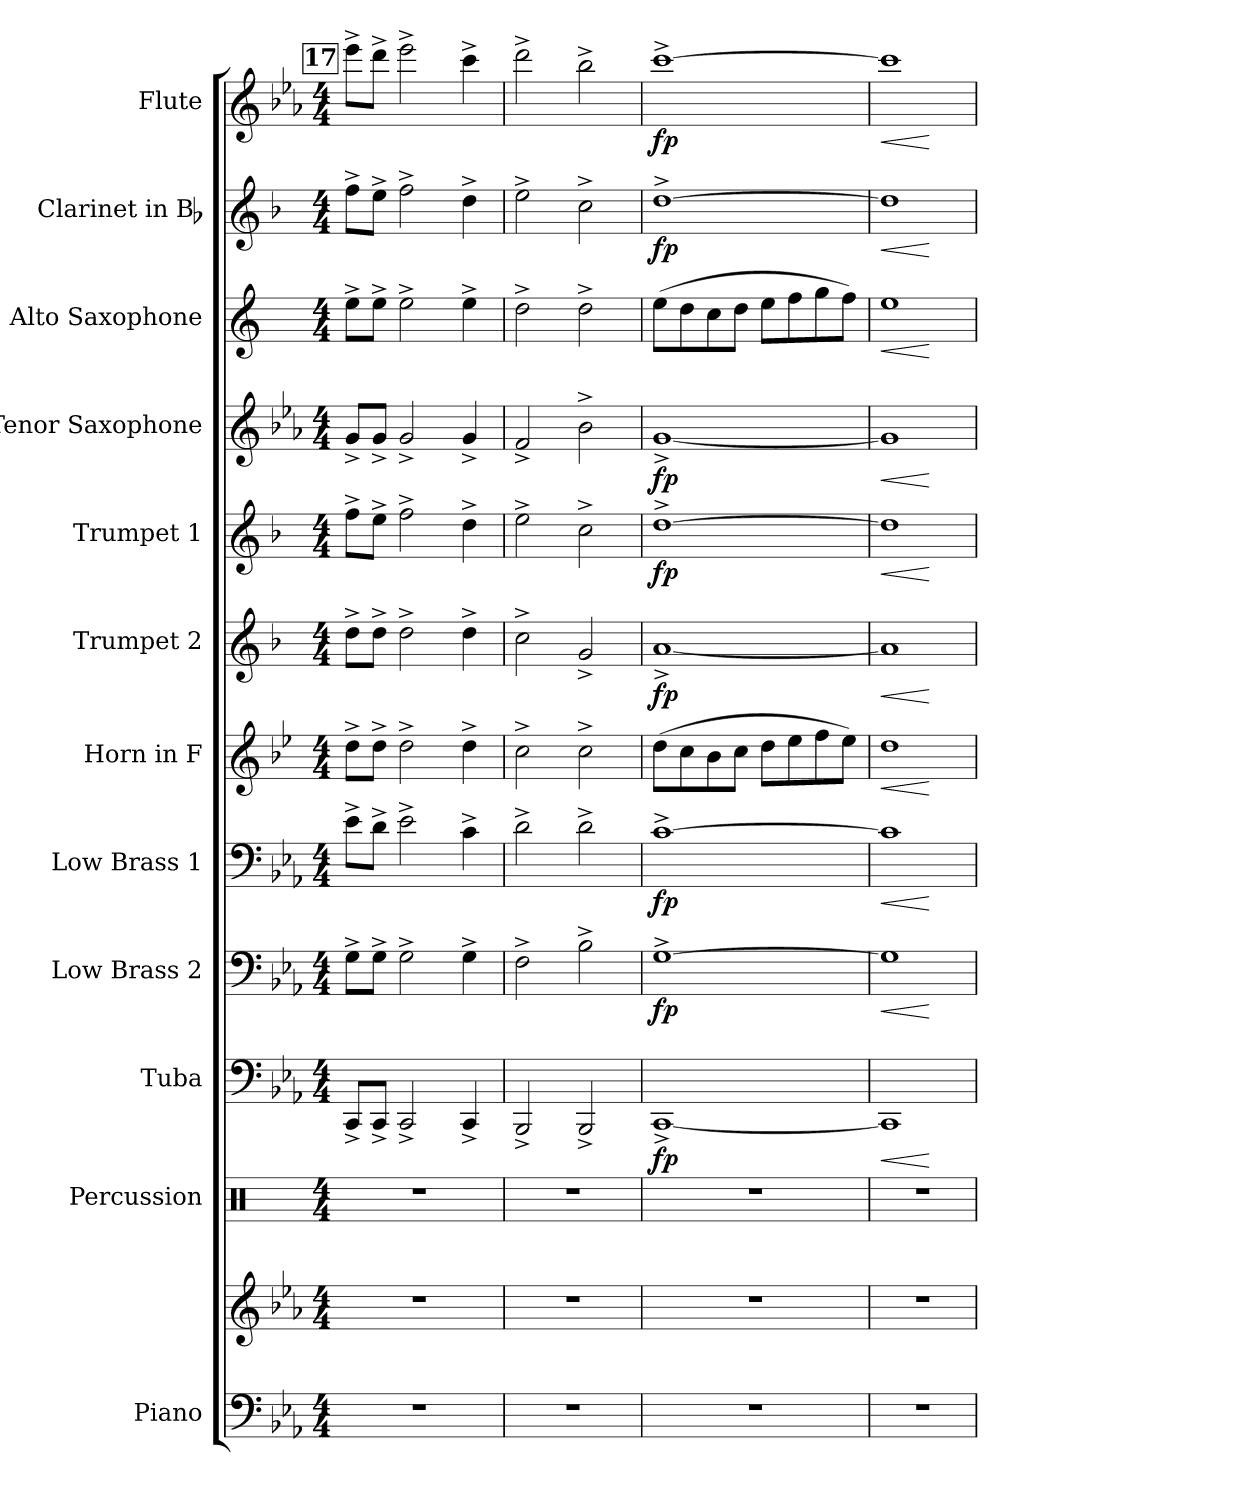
**kern	**kern	**kern	**kern	**dynam	**kern	**dynam	**kern	**dynam	**kern	**dynam	**kern	**dynam	**kern	**dynam	**kern	**dynam	**kern	**dynam	**kern	**dynam	**kern	**dynam
*part12	*part12	*part11	*part10	*part10	*part9	*part9	*part8	*part8	*part7	*part7	*part6	*part6	*part5	*part5	*part4	*part4	*part3	*part3	*part2	*part2	*part1	*part1
*staff13	*staff12	*staff11	*staff10	*staff10	*staff9	*staff9	*staff8	*staff8	*staff7	*staff7	*staff6	*staff6	*staff5	*staff5	*staff4	*staff4	*staff3	*staff3	*staff2	*staff2	*staff1	*staff1
*I"Piano	*	*I"Percussion	*I"Tuba	*	*I"Low Brass 2	*	*I"Low Brass 1	*	*I"Horn in F	*	*I"Trumpet 2	*	*I"Trumpet 1	*	*I"Tenor Saxophone	*	*I"Alto Saxophone	*	*I"Clarinet in Bb	*	*I"Flute	*
*I'Pno.	*	*I'Perc.	*I'Tba.	*	*I'LB 2	*	*I'LB 1	*	*I'Hn.	*	*I'Tpt.	*	*I'Tpt.	*	*I'Ten. Sax.	*	*I'Alto Sax.	*	*I'Cl.	*	*I'Fl.	*
*clefF4	*clefG2	*clefX	*clefF4	*	*clefF4	*	*clefF4	*	*clefG2	*	*clefG2	*	*clefG2	*	*clefG2	*	*clefG2	*	*clefG2	*	*clefG2	*
*	*	*	*	*	*	*	*	*	*ITrd4c7	*	*ITrd1c2	*	*ITrd1c2	*	*ITrd8c14	*	*ITrd5c9	*	*ITrd1c2	*	*	*
*k[b-e-a-]	*k[b-e-a-]	*k[]	*k[b-e-a-]	*	*k[b-e-a-]	*	*k[b-e-a-]	*	*k[b-e-a-]	*	*k[b-e-a-]	*	*k[b-e-a-]	*	*k[b-e-a-]	*	*k[b-e-a-]	*	*k[b-e-a-]	*	*k[b-e-a-]	*
*E-:	*E-:	*C:	*E-:	*	*E-:	*	*E-:	*	*E-:	*	*E-:	*	*E-:	*	*E-:	*	*E-:	*	*E-:	*	*E-:	*
*M4/4	*M4/4	*M4/4	*M4/4	*	*M4/4	*	*M4/4	*	*M4/4	*	*M4/4	*	*M4/4	*	*M4/4	*	*M4/4	*	*M4/4	*	*M4/4	*
!!LO:REH:place=s1:B:color=#000000:enc=box:fs=10.5701:t=17
=17	=17	=17	=17	=17	=17	=17	=17	=17	=17	=17	=17	=17	=17	=17	=17	=17	=17	=17	=17	=17	=17	=17
1r	1r	1r	8CC^i/L	.	8G^i\L	.	8e-^i\L	.	8g^i\L	.	8cc^i\L	.	8ee-^i\L	.	8G^i/L	.	8g^i\L	.	8ee-^i\L	.	8eee-^i\L	.
.	.	.	8CC^i/J	.	8G^i\J	.	8d^i\J	.	8g^i\J	.	8cc^i\J	.	8dd^i\J	.	8G^i/J	.	8g^i\J	.	8dd^i\J	.	8ddd^i\J	.
.	.	.	2CC^i/	.	2G^i\	.	2e-^i\	.	2g^i\	.	2cc^i\	.	2ee-^i\	.	2G^i/	.	2g^i\	.	2ee-^i\	.	2eee-^i\	.
.	.	.	4CC^i/	.	4G^i\	.	4c^i\	.	4g^i\	.	4cc^i\	.	4cc^i\	.	4G^i/	.	4g^i\	.	4cc^i\	.	4ccc^i\	.
=18	=18	=18	=18	=18	=18	=18	=18	=18	=18	=18	=18	=18	=18	=18	=18	=18	=18	=18	=18	=18	=18	=18
1r	1r	1r	2BBB-^i/	.	2F^i\	.	2d^i\	.	2f^i\	.	2b-^i\	.	2dd^i\	.	2F^i/	.	2f^i\	.	2dd^i\	.	2ddd^i\	.
.	.	.	2BBB-^i/	.	2B-^i\	.	2d^i\	.	2f^i\	.	2f^i/	.	2b-^i\	.	2B-^i\	.	2f^i\	.	2b-^i\	.	2bb-^i\	.
=19	=19	=19	=19	=19	=19	=19	=19	=19	=19	=19	=19	=19	=19	=19	=19	=19	=19	=19	=19	=19	=19	=19
1r	1r	1r	[1CC^i	fp	[1G^i	fp	[1c^i	fp	(8gi\L	.	[1g^i	fp	[1cc^i	fp	[1G^i	fp	(8gi\L	.	[1cc^i	fp	[1ccc^i	fp
.	.	.	.	.	.	.	.	.	8fi\	.	.	.	.	.	.	.	8fi\	.	.	.	.	.
.	.	.	.	.	.	.	.	.	8e-i\	.	.	.	.	.	.	.	8e-i\	.	.	.	.	.
.	.	.	.	.	.	.	.	.	8fi\J	.	.	.	.	.	.	.	8fi\J	.	.	.	.	.
.	.	.	.	.	.	.	.	.	8gi\L	.	.	.	.	.	.	.	8gi\L	.	.	.	.	.
.	.	.	.	.	.	.	.	.	8a-i\	.	.	.	.	.	.	.	8a-i\	.	.	.	.	.
.	.	.	.	.	.	.	.	.	8b-i\	.	.	.	.	.	.	.	8b-i\	.	.	.	.	.
.	.	.	.	.	.	.	.	.	8a-i\J)	.	.	.	.	.	.	.	8a-i\J)	.	.	.	.	.
=20	=20	=20	=20	=20	=20	=20	=20	=20	=20	=20	=20	=20	=20	=20	=20	=20	=20	=20	=20	=20	=20	=20
!	!	!	!	!LO:HP:b	!	!LO:HP:b	!	!LO:HP:b	!	!LO:HP:b	!	!LO:HP:b	!	!LO:HP:b	!	!LO:HP:b	!	!LO:HP:b	!	!LO:HP:b	!	!LO:HP:b
1r	1r	1r	1CCi]	<	1Gi]	<	1ci]	<	1gi	<	1gi]	<	1cci]	<	1Gi]	<	1gi	<	1cci]	<	1ccci]	<
.	.	.	.	[	.	[	.	[	.	[	.	[	.	[	.	[	.	[	.	[	.	[
=	=	=	=	=	=	=	=	=	=	=	=	=	=	=	=	=	=	=	=	=	=	=
*-	*-	*-	*-	*-	*-	*-	*-	*-	*-	*-	*-	*-	*-	*-	*-	*-	*-	*-	*-	*-	*-	*-
